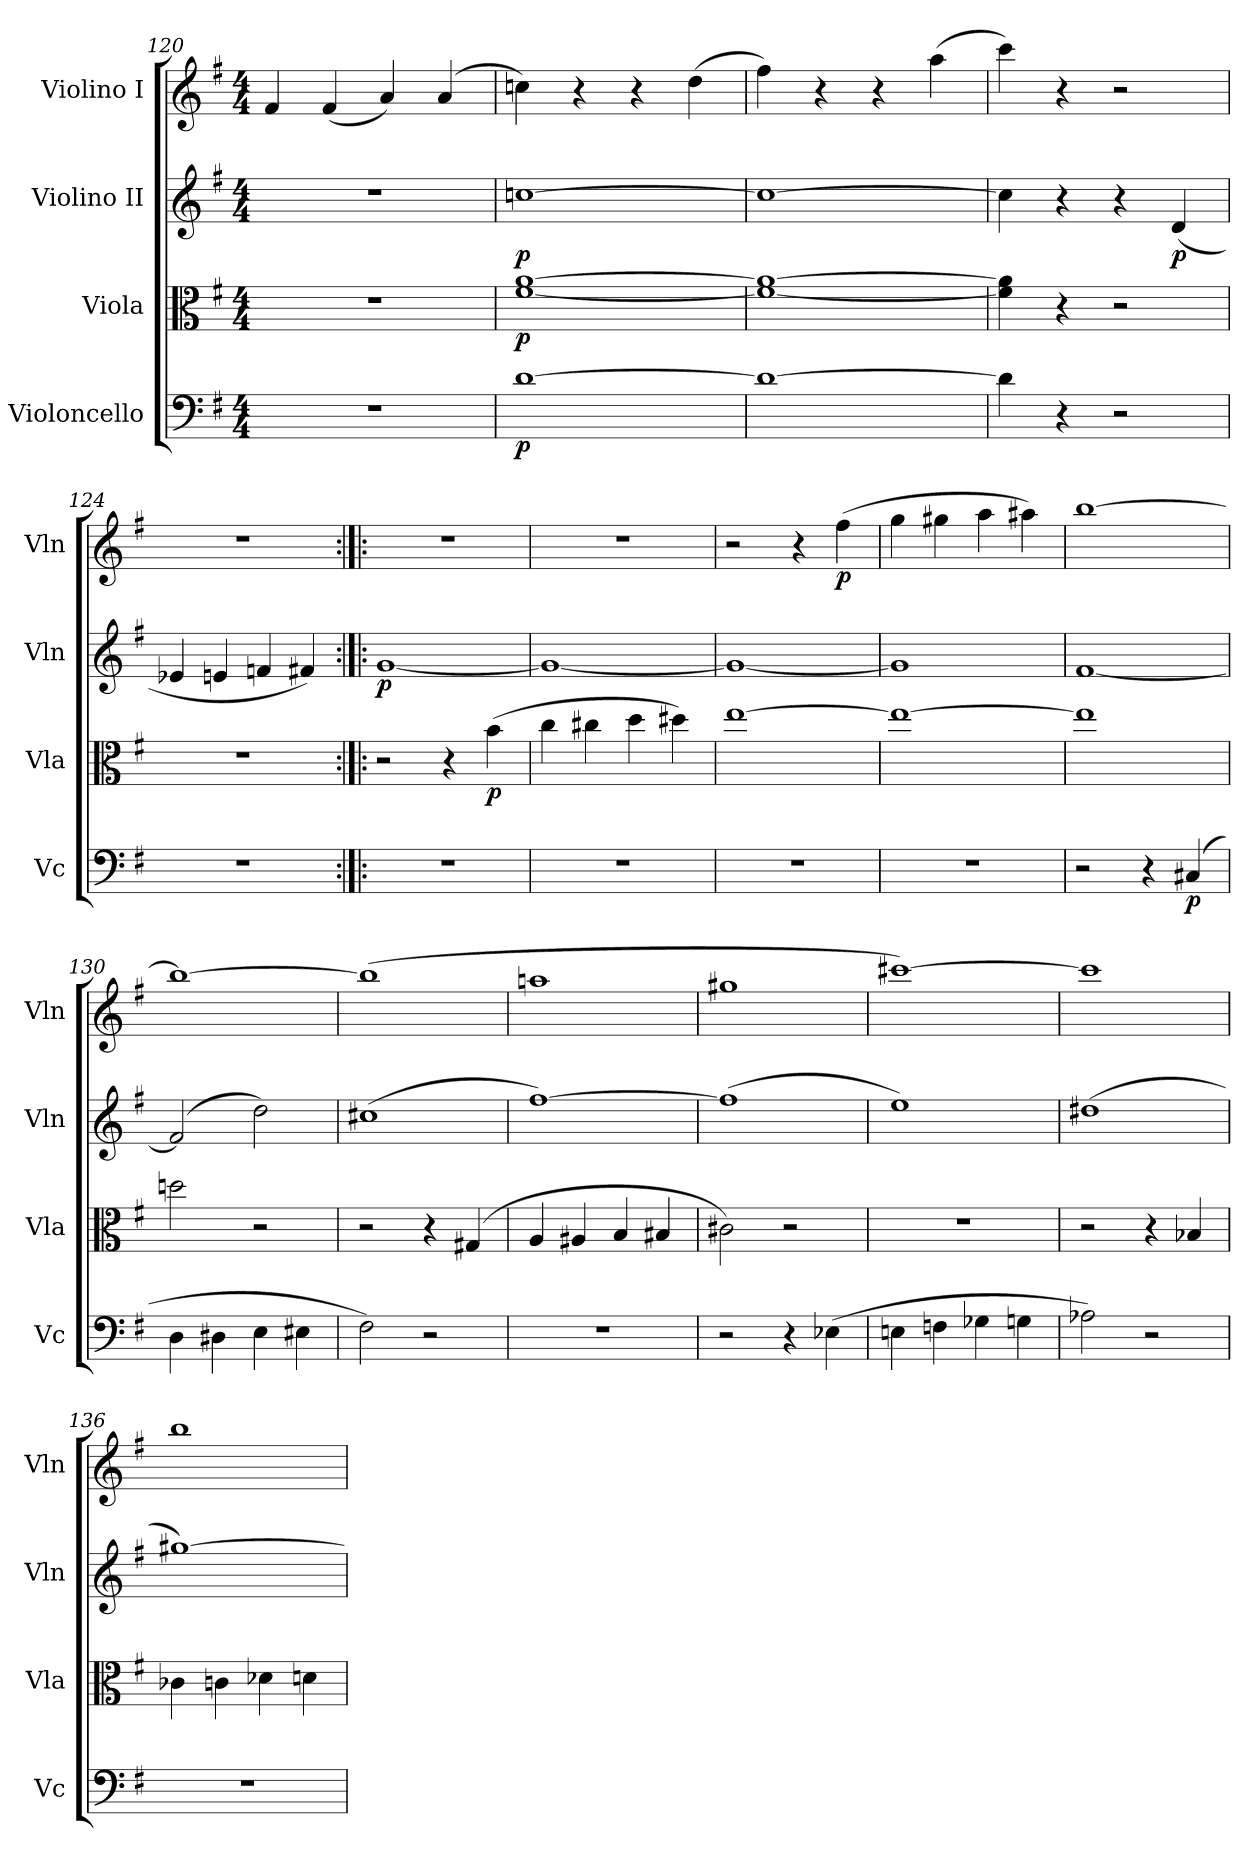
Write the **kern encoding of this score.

**kern	**dynam	**kern	**dynam	**kern	**dynam	**kern	**dynam
*part4	*part4	*part3	*part3	*part2	*part2	*part1	*part1
*staff4	*staff4	*staff3	*staff3	*staff2	*staff2	*staff1	*staff1
*I"Violoncello	*	*I"Viola	*	*I"Violino II	*	*I"Violino I	*
*I'Vc	*	*I'Vla	*	*I'Vln	*	*I'Vln	*
*clefF4	*	*clefC3	*	*clefG2	*	*clefG2	*
*k[f#]	*	*k[f#]	*	*k[f#]	*	*k[f#]	*
*G:	*	*G:	*	*G:	*	*G:	*
*M4/4	*	*M4/4	*	*M4/4	*	*M4/4	*
=120	=120	=120	=120	=120	=120	=120	=120
1r	.	1r	.	1r	.	4f#	.
.	.	.	.	.	.	(4f#	.
.	.	.	.	.	.	4a)	.
.	.	.	.	.	.	(4a	.
!!LO:LB:g=z
=121	=121	=121	=121	=121	=121	=121	=121
[1d	p	[1a [1f#	p	[1ccn	p	4ccn)	.
.	.	.	.	.	.	4r	.
.	.	.	.	.	.	4r	.
.	.	.	.	.	.	(4dd	.
=122	=122	=122	=122	=122	=122	=122	=122
1d_	.	1a_ 1f#_	.	1cc_	.	4ff#)	.
.	.	.	.	.	.	4r	.
.	.	.	.	.	.	4r	.
.	.	.	.	.	.	(4aa	.
=123	=123	=123	=123	=123	=123	=123	=123
4d]	.	4a] 4f#]	.	4cc]	.	4ccc)	.
4r	.	4r	.	4r	.	4r	.
2r	.	2r	.	4r	.	2r	.
.	.	.	.	(4d	p	.	.
=124	=124	=124	=124	=124	=124	=124	=124
1r	.	1r	.	4e-X	.	1r	.
.	.	.	.	4en	.	.	.
.	.	.	.	4fn	.	.	.
.	.	.	.	4f#X)	.	.	.
=125:|!|:	=125:|!|:	=125:|!|:	=125:|!|:	=125:|!|:	=125:|!|:	=125:|!|:	=125:|!|:
1r	.	2r	.	[1g	p	1r	.
.	.	4r	.	.	.	.	.
.	.	(4b	p	.	.	.	.
=126	=126	=126	=126	=126	=126	=126	=126
1r	.	4cc	.	1g_	.	1r	.
.	.	4cc#X	.	.	.	.	.
.	.	4dd	.	.	.	.	.
.	.	4dd#X)	.	.	.	.	.
=127	=127	=127	=127	=127	=127	=127	=127
1r	.	[1ee	.	1g_	.	2r	.
.	.	.	.	.	.	4r	.
.	.	.	.	.	.	(4ff#	p
=128	=128	=128	=128	=128	=128	=128	=128
1r	.	1ee_	.	1g]	.	4gg	.
.	.	.	.	.	.	4gg#X	.
.	.	.	.	.	.	4aa	.
.	.	.	.	.	.	4aa#X)	.
=129	=129	=129	=129	=129	=129	=129	=129
2r	.	1ee]	.	[1f#	.	[1bb	.
4r	.	.	.	.	.	.	.
(4C#X	p	.	.	.	.	.	.
!!LO:LB:g=z
=130	=130	=130	=130	=130	=130	=130	=130
4D	.	2ddn	.	(2f#]	.	1bb_	.
4D#X	.	.	.	.	.	.	.
4E	.	2r	.	2dd)	.	.	.
4E#X	.	.	.	.	.	.	.
=131	=131	=131	=131	=131	=131	=131	=131
2F#)	.	2r	.	(1cc#X	.	(1bb]	.
2r	.	4r	.	.	.	.	.
.	.	(4G#X	.	.	.	.	.
=132	=132	=132	=132	=132	=132	=132	=132
1r	.	4A	.	[1ff#)	.	1aan	.
.	.	4A#X	.	.	.	.	.
.	.	4B	.	.	.	.	.
.	.	4B#X	.	.	.	.	.
=133	=133	=133	=133	=133	=133	=133	=133
2r	.	2c#X)	.	(1ff#]	.	1gg#X	.
4r	.	2r	.	.	.	.	.
(4E-X	.	.	.	.	.	.	.
=134	=134	=134	=134	=134	=134	=134	=134
4En	.	1r	.	1ee)	.	[1ccc#X)	.
4Fn	.	.	.	.	.	.	.
4G-X	.	.	.	.	.	.	.
4Gn	.	.	.	.	.	.	.
=135	=135	=135	=135	=135	=135	=135	=135
2A-X)	.	2r	.	(1dd#X	.	1ccc#]	.
2r	.	4r	.	.	.	.	.
.	.	4B-X	.	.	.	.	.
=136	=136	=136	=136	=136	=136	=136	=136
1r	.	4c-X	.	[1gg#X)	.	1bb	.
.	.	4cn	.	.	.	.	.
.	.	4d-X	.	.	.	.	.
.	.	4dn	.	.	.	.	.
=	=	=	=	=	=	=	=
*-	*-	*-	*-	*-	*-	*-	*-
